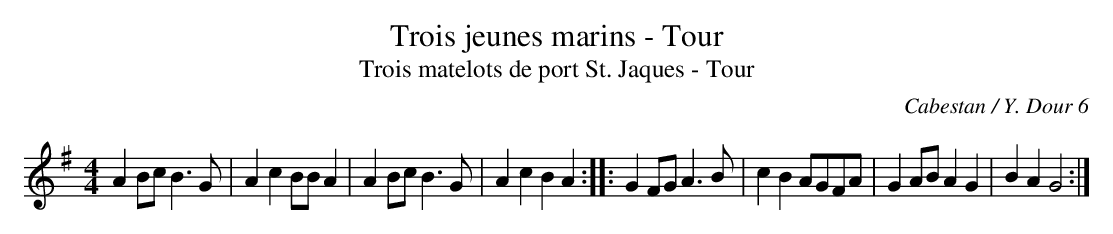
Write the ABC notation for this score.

X:1
T:Trois jeunes marins - Tour
T:Trois matelots de port St. Jaques - Tour
C:Cabestan / Y. Dour 6
M:4/4
L:1/8
K:G
A2BcB3G|A2c2BBA2|A2BcB3G|A2c2B2A2:|\
|:G2FGA3B|c2B2AGFA|G2ABA2G2|B2A2G4:|
